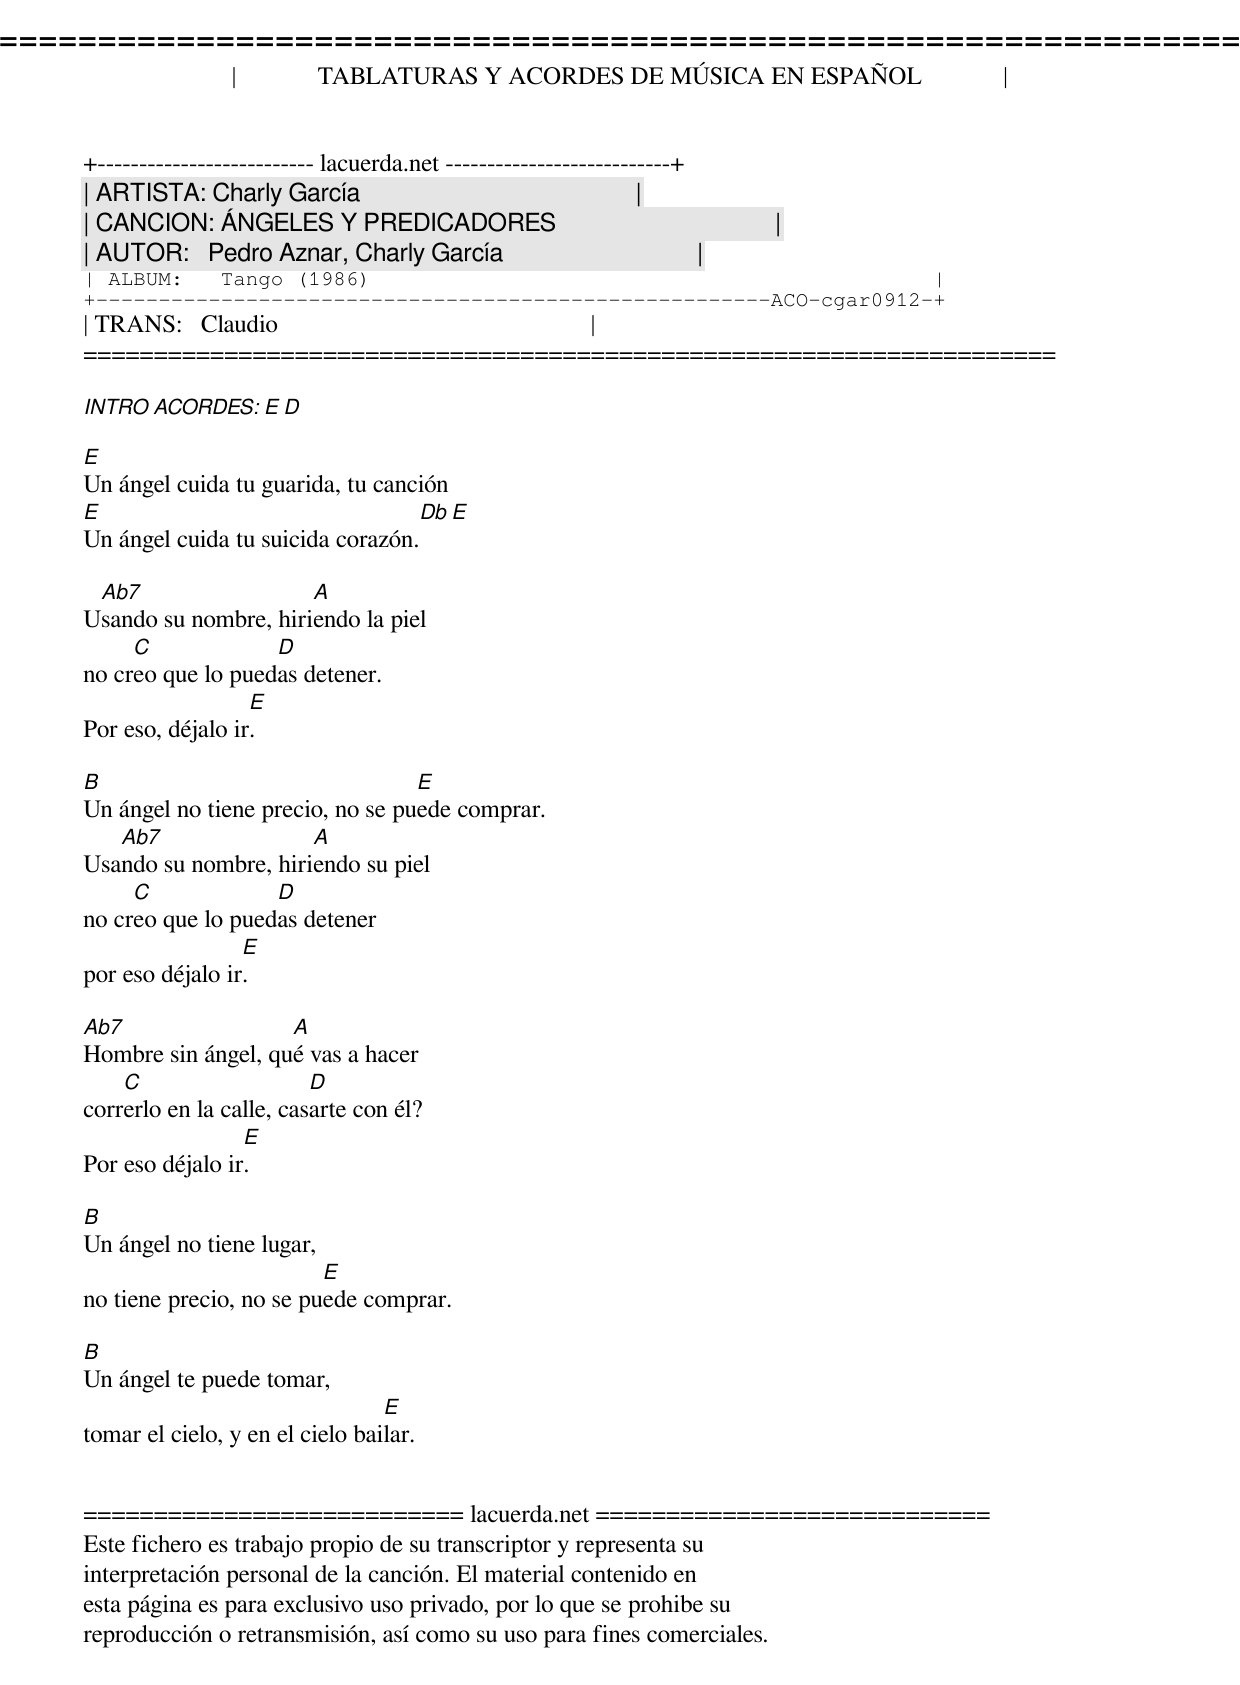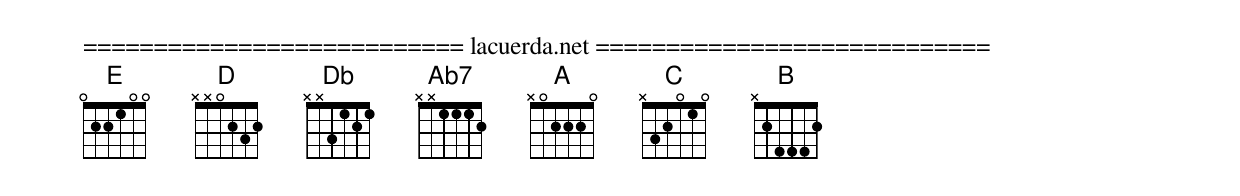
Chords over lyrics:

=====================================================================
|             TABLATURAS Y ACORDES DE MÚSICA EN ESPAÑOL             |
+-------------------------- lacuerda.net ---------------------------+
| ARTISTA: Charly García                                            |
| CANCION: ÁNGELES Y PREDICADORES                                   |
| AUTOR:   Pedro Aznar, Charly García                               |
| ALBUM:   Tango (1986)                                             |
+------------------------------------------------------ACO-cgar0912-+
| TRANS:   Claudio                                                  |
=====================================================================

INTRO ACORDES:  E   D

E
Un ángel cuida tu guarida, tu canción
E                                 Db    E
Un ángel cuida tu suicida corazón.

 Ab7                  A
Usando su nombre, hiriendo la piel
     C             D
no creo que lo puedas detener.
                  E
Por eso, déjalo ir.

B                                 E
Un ángel no tiene precio, no se puede comprar.
   Ab7                A
Usando su nombre, hiriendo su piel
     C             D
no creo que lo puedas detener
                 E
por eso déjalo ir.

Ab7                 A
Hombre sin ángel, qué vas a hacer
    C                    D
correrlo en la calle, casarte con él?
                 E
Por eso déjalo ir.

B
Un ángel no tiene lugar,
                         E
no tiene precio, no se puede comprar.

B
Un ángel te puede tomar,
                                 E
tomar el cielo, y en el cielo bailar.


=========================== lacuerda.net ============================
Este fichero es trabajo propio de su transcriptor y representa su
interpretación personal de la canción. El material contenido en
esta página es para exclusivo uso privado, por lo que se prohibe su
reproducción o retransmisión, así como su uso para fines comerciales.
=========================== lacuerda.net ============================
